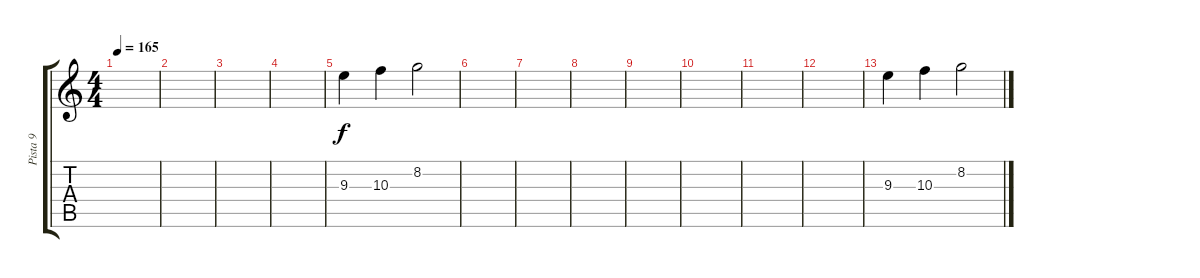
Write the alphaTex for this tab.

\track ("Pista 9" "Pista 9") {instrument distortionguitar}
\staff {score tabs}
\tuning (E4 B3 G3 D3 A2 E2) {hide}
\ts (4 4)
\tempo 165
\clef g2
\ks c
|
|
|
|
9.3.4 10.3.4 8.2.2 |
|
|
|
|
|
|
|
9.3.4 10.3.4 8.2.2
